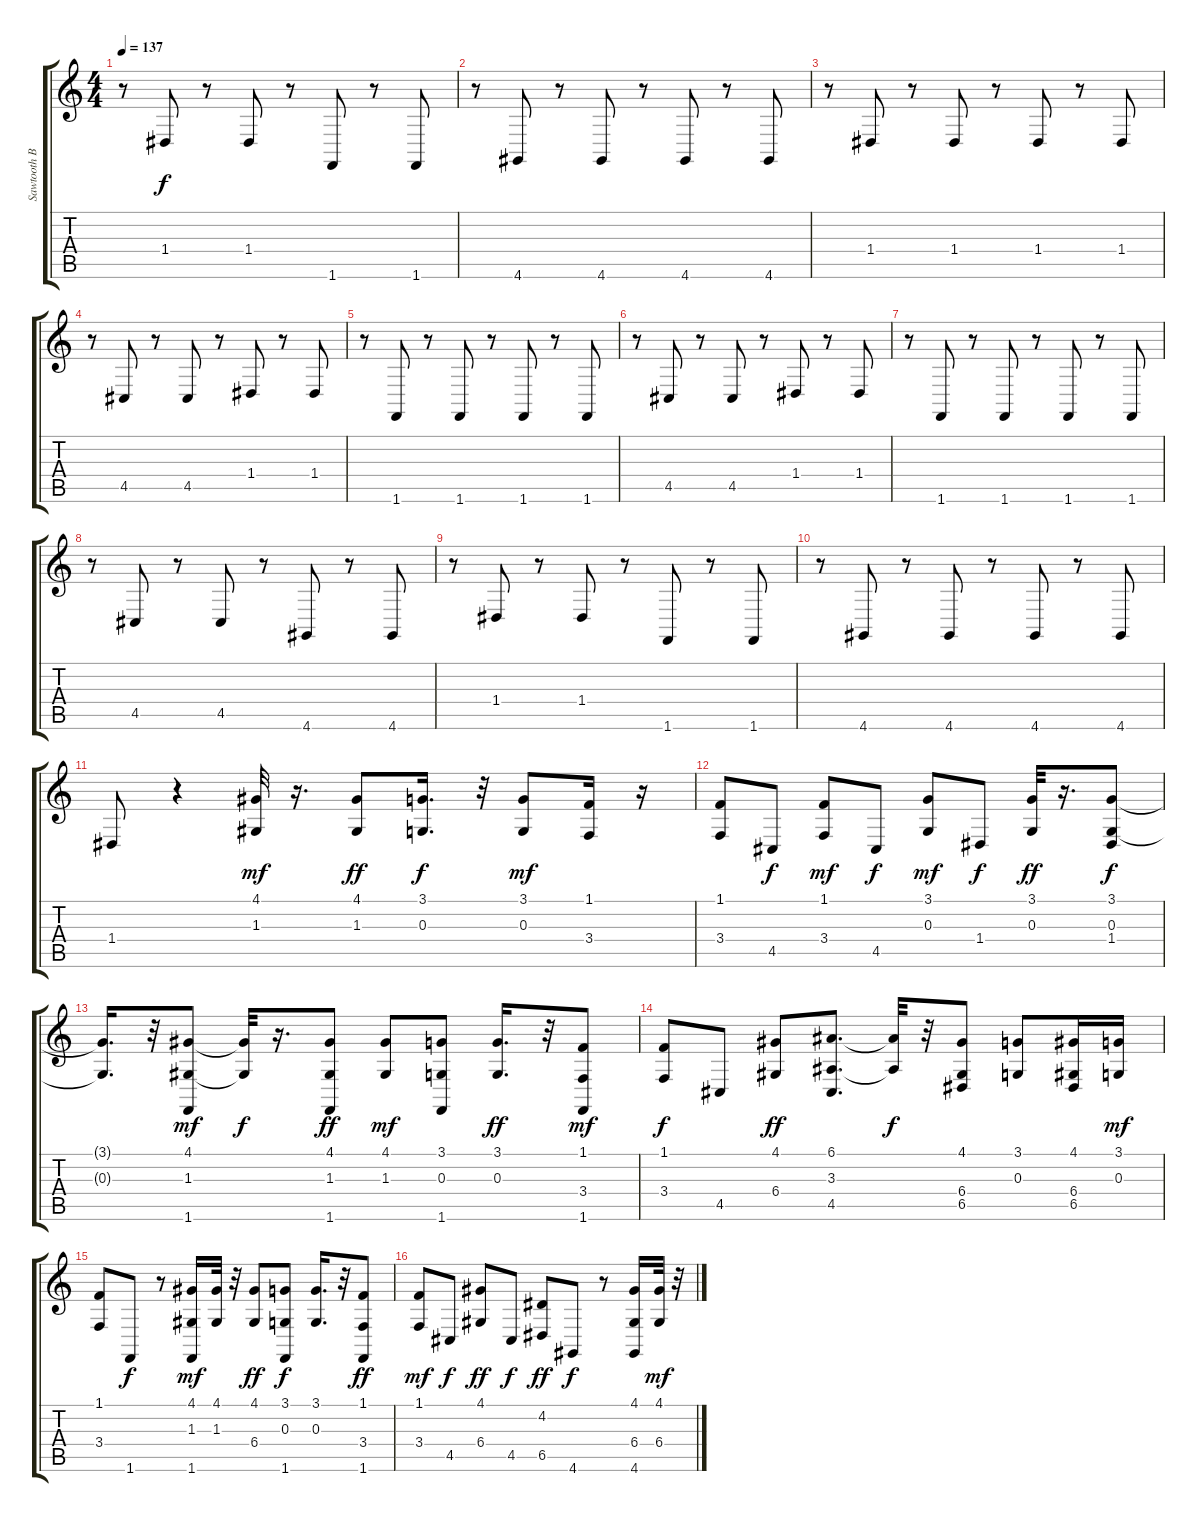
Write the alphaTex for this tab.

\track ("Sawtooth Bass (Keyboard)" "Sawtooth B") {instrument lead2sawtooth}
\staff {score tabs}
\tuning (E4 B3 G3 D3 A2 E2) {hide}
\ts (4 4)
\tempo 137
\clef g2
\ks c
r.8{dy f} 1.4.8 r.8 1.4.8 r.8 1.6.8 r.8 1.6.8 |
r.8 4.6.8 r.8 4.6.8 r.8 4.6.8 r.8 4.6.8 |
r.8 1.4.8 r.8 1.4.8 r.8 1.4.8 r.8 1.4.8 |
r.8 4.5.8 r.8 4.5.8 r.8 1.4.8 r.8 1.4.8 |
r.8 1.6.8 r.8 1.6.8 r.8 1.6.8 r.8 1.6.8 |
r.8 4.5.8 r.8 4.5.8 r.8 1.4.8 r.8 1.4.8 |
r.8 1.6.8 r.8 1.6.8 r.8 1.6.8 r.8 1.6.8 |
r.8 4.5.8 r.8 4.5.8 r.8 4.6.8 r.8 4.6.8 |
r.8 1.4.8 r.8 1.4.8 r.8 1.6.8 r.8 1.6.8 |
r.8 4.6.8 r.8 4.6.8 r.8 4.6.8 r.8 4.6.8 |
1.4.8 r.4 (4.1 1.3).32{dy mf} r.16{d} (4.1 1.3).8{dy ff} (3.1 0.3).16{d dy f} r.32 (3.1 0.3).8{dy mf} (1.1 3.4).16 r.16 |
(1.1 3.4).8 4.5.8{dy f} (1.1 3.4).8{dy mf} 4.5.8{dy f} (3.1 0.3).8{dy mf} 1.4.8{dy f} (3.1 0.3).32{dy ff} r.16{d} (3.1 0.3 1.4).8{dy f} |
(3.1{t} 0.3{t}).16{d} r.32 (4.1 1.3 1.6).8{dy mf} (4.1{t} 1.3{t}).32{dy f} r.16{d} (4.1 1.3 1.6).8{dy ff} (4.1 1.3).8{dy mf} (3.1 0.3 1.6).8 (3.1 0.3).16{d dy ff} r.32 (1.1 3.4 1.6).8{dy mf} |
(1.1 3.4).8{dy f} 4.5.8 (4.1 6.4).8{dy ff} (6.1 3.3 4.5).8{d} (6.1{t} 3.3{t}).32{dy f} r.32 (4.1 6.4 6.5).8 (3.1 0.3).8 (4.1 6.4 6.5).16 (3.1 0.3).16{dy mf} |
(1.1 3.4).8 1.6.8{dy f} r.8 (4.1 1.3 1.6).16{dy mf} (4.1 1.3).32 r.32 (4.1 6.4).8{dy ff} (3.1 0.3 1.6).8{dy f} (3.1 0.3).16{d} r.32 (1.1 3.4 1.6).8{dy ff} |
(1.1 3.4).8{dy mf} 4.5.8{dy f} (4.1 6.4).8{dy ff} 4.5.8{dy f} (4.2 6.5).8{dy ff} 4.6.8{dy f} r.8 (4.1 6.4 4.6).16 (4.1 6.4).32{dy mf} r.32
